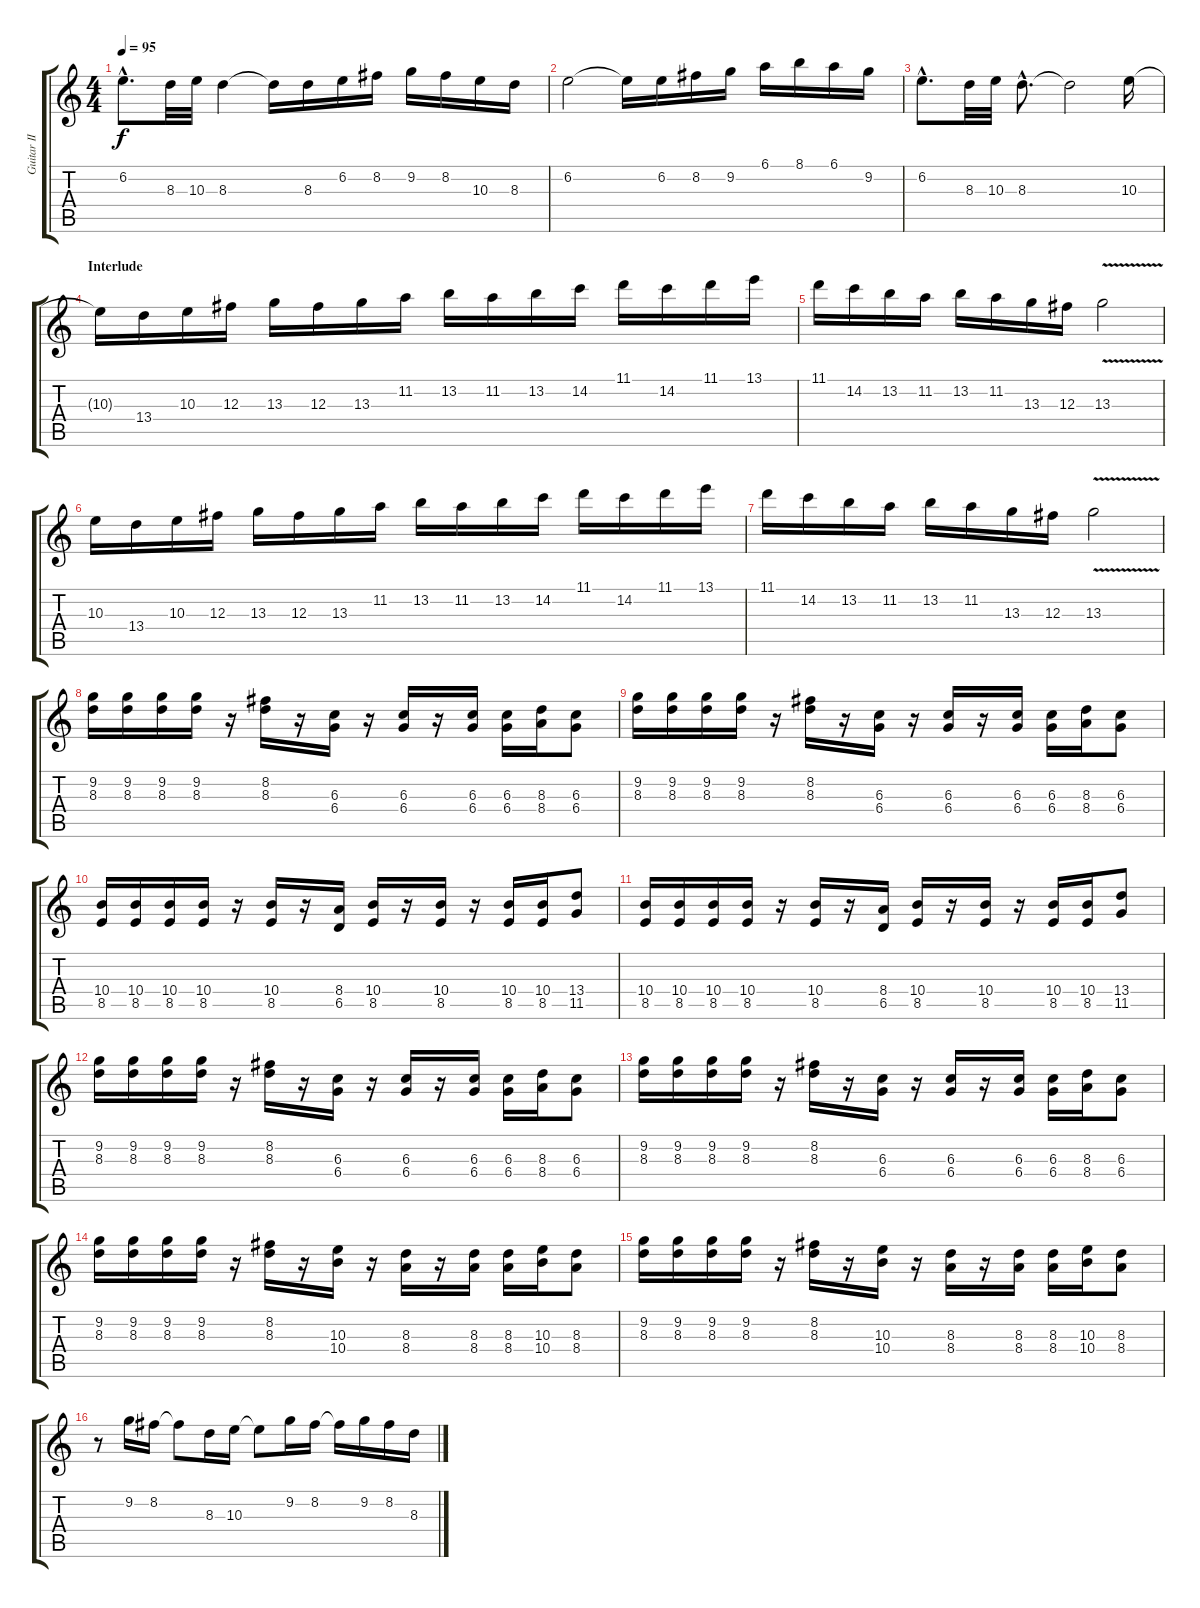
\track ("Guitar II" "Guitar II") {instrument electricguitarclean}
\staff {score tabs}
\tuning (Eb4 Bb3 Gb3 Db3 Ab2 Eb2) {hide}
\ts (4 4)
\tempo 95
\clef g2
\ks c
6.2{hac}.8{d dy f} 8.3.32 10.3.32 8.3.4 8.3{t}.16 8.3.16 6.2.16 8.2.16 9.2.16 8.2.16 10.3.16 8.3.16 |
6.2.2 6.2{t}.16 6.2.16 8.2.16 9.2.16 6.1.16 8.1.16 6.1.16 9.2.16 |
6.2{hac}.8{d} 8.3.32 10.3.32 8.3{hac}.8{d} 8.3{t}.2 10.3.16 |
\section ("" "Interlude")
10.3{t}.16 13.4.16 10.3.16 12.3.16 13.3.16 12.3.16 13.3.16 11.2.16 13.2.16 11.2.16 13.2.16 14.2.16 11.1.16 14.2.16 11.1.16 13.1.16 |
11.1.16 14.2.16 13.2.16 11.2.16 13.2.16 11.2.16 13.3.16 12.3.16 13.3{v}.2 |
10.3.16 13.4.16 10.3.16 12.3.16 13.3.16 12.3.16 13.3.16 11.2.16 13.2.16 11.2.16 13.2.16 14.2.16 11.1.16 14.2.16 11.1.16 13.1.16 |
11.1.16 14.2.16 13.2.16 11.2.16 13.2.16 11.2.16 13.3.16 12.3.16 13.3{v}.2 |
(9.2 8.3).16 (9.2 8.3).16 (9.2 8.3).16 (9.2 8.3).16 r.16 (8.2 8.3).16 r.16 (6.3 6.4).16 r.16 (6.3 6.4).16 r.16 (6.3 6.4).16 (6.3 6.4).16 (8.3 8.4).16 (6.3 6.4).8 |
(9.2 8.3).16 (9.2 8.3).16 (9.2 8.3).16 (9.2 8.3).16 r.16 (8.2 8.3).16 r.16 (6.3 6.4).16 r.16 (6.3 6.4).16 r.16 (6.3 6.4).16 (6.3 6.4).16 (8.3 8.4).16 (6.3 6.4).8 |
(10.4 8.5).16 (10.4 8.5).16 (10.4 8.5).16 (10.4 8.5).16 r.16 (10.4 8.5).16 r.16 (8.4 6.5).16 (10.4 8.5).16 r.16 (10.4 8.5).16 r.16 (10.4 8.5).16 (10.4 8.5).16 (13.4 11.5).8 |
(10.4 8.5).16 (10.4 8.5).16 (10.4 8.5).16 (10.4 8.5).16 r.16 (10.4 8.5).16 r.16 (8.4 6.5).16 (10.4 8.5).16 r.16 (10.4 8.5).16 r.16 (10.4 8.5).16 (10.4 8.5).16 (13.4 11.5).8 |
(9.2 8.3).16 (9.2 8.3).16 (9.2 8.3).16 (9.2 8.3).16 r.16 (8.2 8.3).16 r.16 (6.3 6.4).16 r.16 (6.3 6.4).16 r.16 (6.3 6.4).16 (6.3 6.4).16 (8.3 8.4).16 (6.3 6.4).8 |
(9.2 8.3).16 (9.2 8.3).16 (9.2 8.3).16 (9.2 8.3).16 r.16 (8.2 8.3).16 r.16 (6.3 6.4).16 r.16 (6.3 6.4).16 r.16 (6.3 6.4).16 (6.3 6.4).16 (8.3 8.4).16 (6.3 6.4).8 |
(9.2 8.3).16 (9.2 8.3).16 (9.2 8.3).16 (9.2 8.3).16 r.16 (8.2 8.3).16 r.16 (10.3 10.4).16 r.16 (8.3 8.4).16 r.16 (8.3 8.4).16 (8.3 8.4).16 (10.3 10.4).16 (8.3 8.4).8 |
(9.2 8.3).16 (9.2 8.3).16 (9.2 8.3).16 (9.2 8.3).16 r.16 (8.2 8.3).16 r.16 (10.3 10.4).16 r.16 (8.3 8.4).16 r.16 (8.3 8.4).16 (8.3 8.4).16 (10.3 10.4).16 (8.3 8.4).8 |
\section ("" "")
r.8 9.2.16 8.2.16 8.2{t}.8 8.3.16 10.3.16 10.3{t}.8 9.2.16 8.2.16 8.2{t}.16 9.2.16 8.2.16 8.3.16
